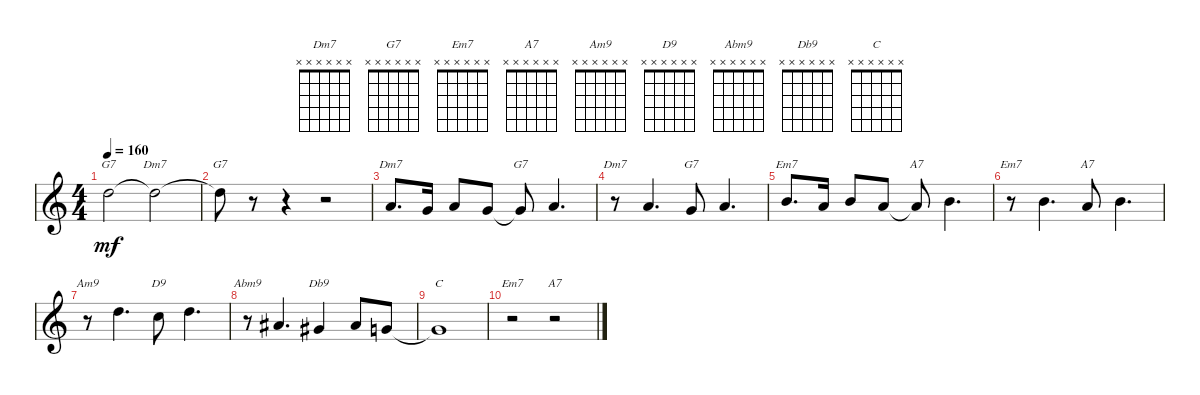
\defaultSystemsLayout 4
\bracketExtendMode groupsimilarinstruments
\singleTrackTrackNamePolicy hidden
\multiTrackTrackNamePolicy hidden
\otherSystemsTrackNameOrientation horizontal
\track ("Steel Guitar" "S-Gt") {instrument acousticguitarsteel}
\staff {score}
\tuning (E4 B3 G3 D3 A2 E2)
\chord ("Dm7" x x x x x x)
\chord ("G7" x x x x x x)
\chord ("Em7" x x x x x x)
\chord ("A7" x x x x x x)
\chord ("Am9" x x x x x x)
\chord ("D9" x x x x x x)
\chord ("Abm9" x x x x x x)
\chord ("Db9" x x x x x x)
\chord ("C" x x x x x x)
\ts (4 4)
\tempo 160
\clef g2
\ks c
3.2{t}.2{ch "G7" dy mf} 3.2{t}.2{ch "Dm7"} |
3.2{t}.8{ch "G7"} r.8 r.4 r.2 |
2.3.8{d ch "Dm7"} 0.3.16 2.3.8 0.3.8 0.3{t}.8{ch "G7"} 2.3.4{d} |
r.8{ch "Dm7"} 2.3.4{d} 0.3.8{ch "G7"} 2.3.4{d} |
4.3.8{d ch "Em7"} 2.3.16 4.3.8 2.3.8 2.3{t}.8{ch "A7"} 4.3.4{d} |
r.8{ch "Em7"} 4.3.4{d} 2.3.8{ch "A7"} 4.3.4{d} |
r.8{ch "Am9"} 7.3.4{d} 5.3.8{ch "D9"} 7.3.4{d} |
r.8{ch "Abm9"} 3.3.4{d} 1.3.4{ch "Db9"} 3.3.8 0.3.8 |
0.3{t}.1{ch "C"} |
r.2{ch "Em7"} r.2{ch "A7"}
